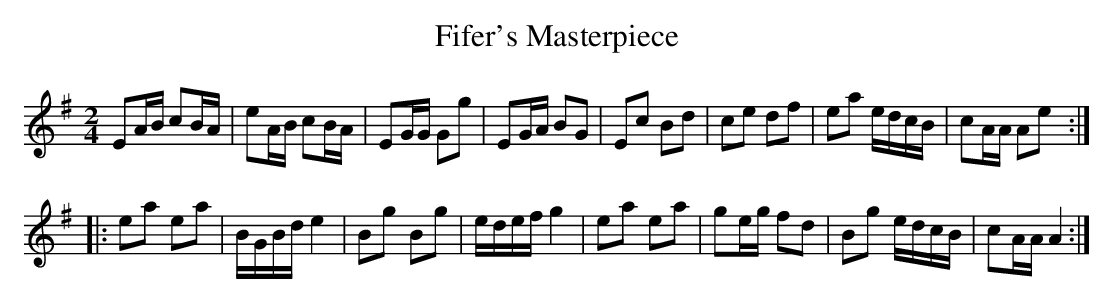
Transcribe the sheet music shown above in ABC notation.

X:1
T:Fifer's Masterpiece
M:2/4
L:1/8
K:G
EA/B/ cB/A/|eA/B/ cB/A/|EG/G/ Gg|EG/A/ BG|Ec Bd|ce df|ea e/d/c/B/|cA/A/ Ae::
ea ea|B/G/B/d/ e2|Bg Bg|e/d/e/f/ g2|ea ea|ge/g/ fd|Bg e/d/c/B/|cA/A/ A2:|
